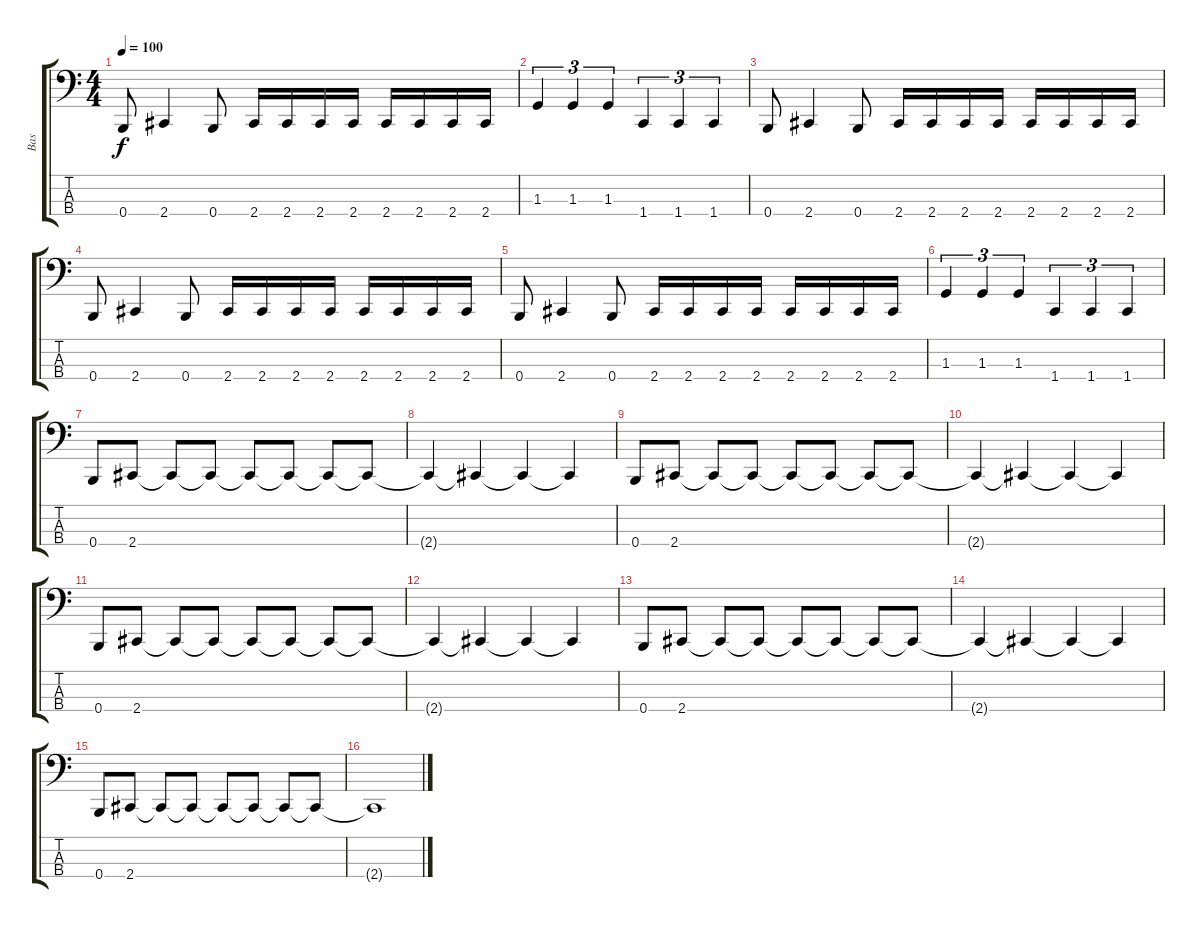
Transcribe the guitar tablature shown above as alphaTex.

\track ("Bas" "Bas") {instrument slapbass2}
\staff {score tabs}
\tuning (E2 B1 Gb1 B0) {hide}
\ts (4 4)
\tempo 100
\clef f4
\ks c
0.4.8{dy f} 2.4.4 0.4.8 2.4.16 2.4.16 2.4.16 2.4.16 2.4.16 2.4.16 2.4.16 2.4.16 |
1.3.4{tu (3 2)} 1.3.4{tu (3 2)} 1.3.4{tu (3 2)} 1.4.4{tu (3 2)} 1.4.4{tu (3 2)} 1.4.4{tu (3 2)} |
0.4.8 2.4.4 0.4.8 2.4.16 2.4.16 2.4.16 2.4.16 2.4.16 2.4.16 2.4.16 2.4.16 |
0.4.8 2.4.4 0.4.8 2.4.16 2.4.16 2.4.16 2.4.16 2.4.16 2.4.16 2.4.16 2.4.16 |
0.4.8 2.4.4 0.4.8 2.4.16 2.4.16 2.4.16 2.4.16 2.4.16 2.4.16 2.4.16 2.4.16 |
1.3.4{tu (3 2)} 1.3.4{tu (3 2)} 1.3.4{tu (3 2)} 1.4.4{tu (3 2)} 1.4.4{tu (3 2)} 1.4.4{tu (3 2)} |
0.4.8 2.4.8 2.4{t}.8 2.4{t}.8 2.4{t}.8 2.4{t}.8 2.4{t}.8 2.4{t}.8 |
2.4{t}.4 2.4{t}.4 2.4{t}.4 2.4{t}.4 |
0.4.8 2.4.8 2.4{t}.8 2.4{t}.8 2.4{t}.8 2.4{t}.8 2.4{t}.8 2.4{t}.8 |
2.4{t}.4 2.4{t}.4 2.4{t}.4 2.4{t}.4 |
0.4.8 2.4.8 2.4{t}.8 2.4{t}.8 2.4{t}.8 2.4{t}.8 2.4{t}.8 2.4{t}.8 |
2.4{t}.4 2.4{t}.4 2.4{t}.4 2.4{t}.4 |
0.4.8 2.4.8 2.4{t}.8 2.4{t}.8 2.4{t}.8 2.4{t}.8 2.4{t}.8 2.4{t}.8 |
2.4{t}.4 2.4{t}.4 2.4{t}.4 2.4{t}.4 |
0.4.8 2.4.8 2.4{t}.8 2.4{t}.8 2.4{t}.8 2.4{t}.8 2.4{t}.8 2.4{t}.8 |
2.4{t}.1
